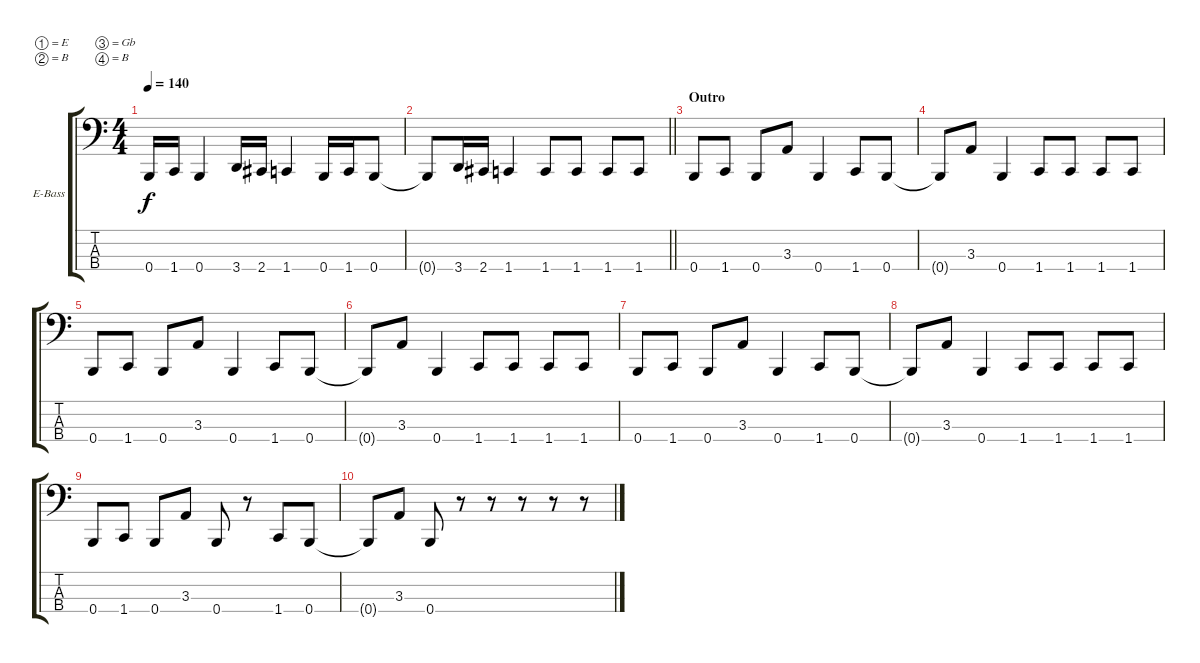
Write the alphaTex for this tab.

\bracketExtendMode groupsimilarinstruments
\firstSystemTrackNameOrientation horizontal
\otherSystemsTrackNameOrientation horizontal
\track ("Adam Duce" "E-Bass") {instrument electricbasspick}
\staff {score tabs}
\tuning (E2 B1 Gb1 B0)
\ts (4 4)
\tempo 140
\clef f4
\ks c
0.4.16{dy f} 1.4.16 0.4.4 3.4.16 2.4.16 1.4.4 0.4.16 1.4.16 0.4.8 |
\barLineRight lightlight
0.4{t}.8 3.4.16 2.4.16 1.4.4 1.4.8 1.4.8 1.4.8 1.4.8 |
\section ("" "Outro")
0.4.8 1.4.8 0.4.8 3.3.8 0.4.4 1.4.8 0.4.8 |
0.4{t}.8 3.3.8 0.4.4 1.4.8 1.4.8 1.4.8 1.4.8 |
0.4.8 1.4.8 0.4.8 3.3.8 0.4.4 1.4.8 0.4.8 |
0.4{t}.8 3.3.8 0.4.4 1.4.8 1.4.8 1.4.8 1.4.8 |
0.4.8 1.4.8 0.4.8 3.3.8 0.4.4 1.4.8 0.4.8 |
0.4{t}.8 3.3.8 0.4.4 1.4.8 1.4.8 1.4.8 1.4.8 |
0.4.8 1.4.8 0.4.8 3.3.8 0.4.8 r.8 1.4.8 0.4.8 |
0.4{t}.8 3.3.8 0.4.8 r.8 r.8 r.8 r.8 r.8
